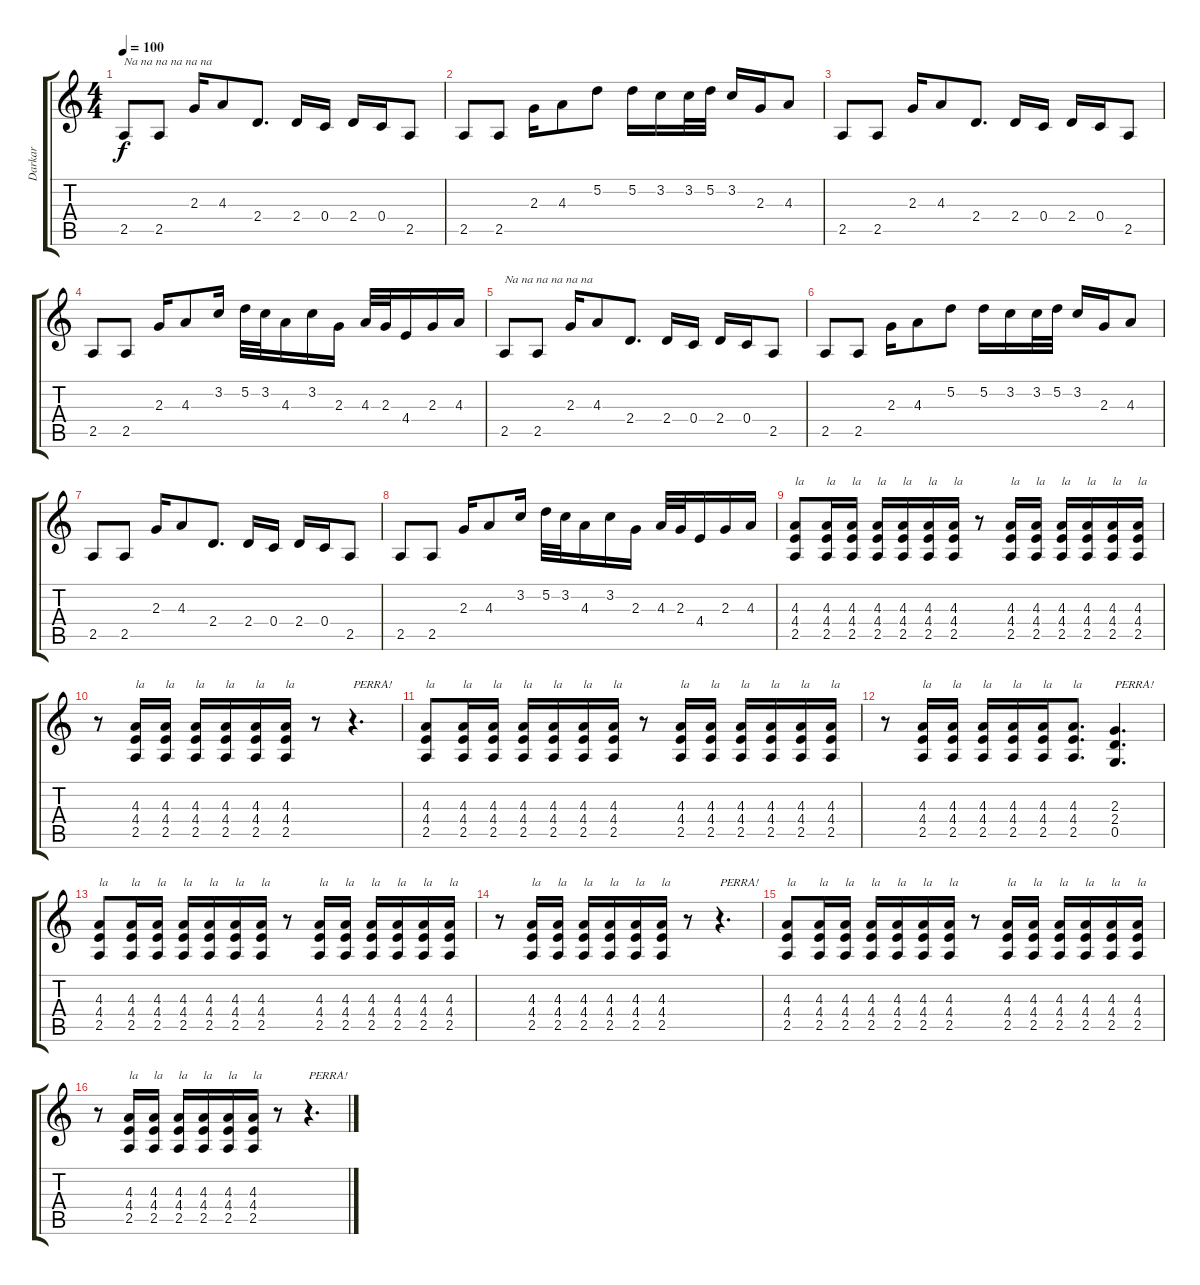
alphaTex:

\track ("Darkar" "Darkar") {instrument distortionguitar}
\staff {score tabs}
\tuning (D4 A3 F3 C3 G2 C2) {hide}
\ts (4 4)
\tempo 100
\clef g2
\ks c
2.5.8{txt "Na na na na na na" dy f balance 0 instrument distortionguitar} 2.5.8 2.3.16 4.3.8 2.4.8{d} 2.4.16 0.4.16 2.4.16 0.4.16 2.5.8 |
2.5.8 2.5.8 2.3.16 4.3.8 5.2.8 5.2.16 3.2.16 3.2.32 5.2.32 3.2.16 2.3.16 4.3.8 |
2.5.8 2.5.8 2.3.16 4.3.8 2.4.8{d} 2.4.16 0.4.16 2.4.16 0.4.16 2.5.8 |
2.5.8 2.5.8 2.3.16 4.3.8 3.2.16 5.2.32 3.2.32 4.3.16 3.2.16 2.3.16 4.3.32 2.3.32 4.4.16 2.3.16 4.3.16 |
2.5.8{txt "Na na na na na na" balance 0 instrument distortionguitar} 2.5.8 2.3.16 4.3.8 2.4.8{d} 2.4.16 0.4.16 2.4.16 0.4.16 2.5.8 |
2.5.8 2.5.8 2.3.16 4.3.8 5.2.8 5.2.16 3.2.16 3.2.32 5.2.32 3.2.16 2.3.16 4.3.8 |
2.5.8 2.5.8 2.3.16 4.3.8 2.4.8{d} 2.4.16 0.4.16 2.4.16 0.4.16 2.5.8 |
2.5.8 2.5.8 2.3.16 4.3.8 3.2.16 5.2.32 3.2.32 4.3.16 3.2.16 2.3.16 4.3.32 2.3.32 4.4.16 2.3.16 4.3.16 |
(4.3 4.4 2.5).8{txt "la" balance 0} (4.3 4.4 2.5).16{txt "la"} (4.3 4.4 2.5).16{txt "la"} (4.3 4.4 2.5).16{txt "la"} (4.3 4.4 2.5).16{txt "la"} (4.3 4.4 2.5).16{txt "la"} (4.3 4.4 2.5).16{txt "la"} r.8 (4.3 4.4 2.5).16{txt "la"} (4.3 4.4 2.5).16{txt "la"} (4.3 4.4 2.5).16{txt "la"} (4.3 4.4 2.5).16{txt "la"} (4.3 4.4 2.5).16{txt "la"} (4.3 4.4 2.5).16{txt "la"} |
r.8 (4.3 4.4 2.5).16{txt "la"} (4.3 4.4 2.5).16{txt "la"} (4.3 4.4 2.5).16{txt "la"} (4.3 4.4 2.5).16{txt "la"} (4.3 4.4 2.5).16{txt "la"} (4.3 4.4 2.5).16{txt "la"} r.8 r.4{d txt "PERRA!"} |
(4.3 4.4 2.5).8{txt "la"} (4.3 4.4 2.5).16{txt "la"} (4.3 4.4 2.5).16{txt "la"} (4.3 4.4 2.5).16{txt "la"} (4.3 4.4 2.5).16{txt "la"} (4.3 4.4 2.5).16{txt "la"} (4.3 4.4 2.5).16{txt "la"} r.8 (4.3 4.4 2.5).16{txt "la"} (4.3 4.4 2.5).16{txt "la"} (4.3 4.4 2.5).16{txt "la"} (4.3 4.4 2.5).16{txt "la"} (4.3 4.4 2.5).16{txt "la"} (4.3 4.4 2.5).16{txt "la"} |
r.8 (4.3 4.4 2.5).16{txt "la"} (4.3 4.4 2.5).16{txt "la"} (4.3 4.4 2.5).16{txt "la"} (4.3 4.4 2.5).16{txt "la"} (4.3 4.4 2.5).16{txt "la"} (4.3 4.4 2.5).8{d txt "la"} (2.3 2.4 0.5).4{d txt "PERRA!"} |
(4.3 4.4 2.5).8{txt "la"} (4.3 4.4 2.5).16{txt "la"} (4.3 4.4 2.5).16{txt "la"} (4.3 4.4 2.5).16{txt "la"} (4.3 4.4 2.5).16{txt "la"} (4.3 4.4 2.5).16{txt "la"} (4.3 4.4 2.5).16{txt "la"} r.8 (4.3 4.4 2.5).16{txt "la"} (4.3 4.4 2.5).16{txt "la"} (4.3 4.4 2.5).16{txt "la"} (4.3 4.4 2.5).16{txt "la"} (4.3 4.4 2.5).16{txt "la"} (4.3 4.4 2.5).16{txt "la"} |
r.8 (4.3 4.4 2.5).16{txt "la"} (4.3 4.4 2.5).16{txt "la"} (4.3 4.4 2.5).16{txt "la"} (4.3 4.4 2.5).16{txt "la"} (4.3 4.4 2.5).16{txt "la"} (4.3 4.4 2.5).16{txt "la"} r.8 r.4{d txt "PERRA!"} |
(4.3 4.4 2.5).8{txt "la"} (4.3 4.4 2.5).16{txt "la"} (4.3 4.4 2.5).16{txt "la"} (4.3 4.4 2.5).16{txt "la"} (4.3 4.4 2.5).16{txt "la"} (4.3 4.4 2.5).16{txt "la"} (4.3 4.4 2.5).16{txt "la"} r.8 (4.3 4.4 2.5).16{txt "la"} (4.3 4.4 2.5).16{txt "la"} (4.3 4.4 2.5).16{txt "la"} (4.3 4.4 2.5).16{txt "la"} (4.3 4.4 2.5).16{txt "la"} (4.3 4.4 2.5).16{txt "la"} |
r.8 (4.3 4.4 2.5).16{txt "la"} (4.3 4.4 2.5).16{txt "la"} (4.3 4.4 2.5).16{txt "la"} (4.3 4.4 2.5).16{txt "la"} (4.3 4.4 2.5).16{txt "la"} (4.3 4.4 2.5).16{txt "la"} r.8 r.4{d txt "PERRA!"}
